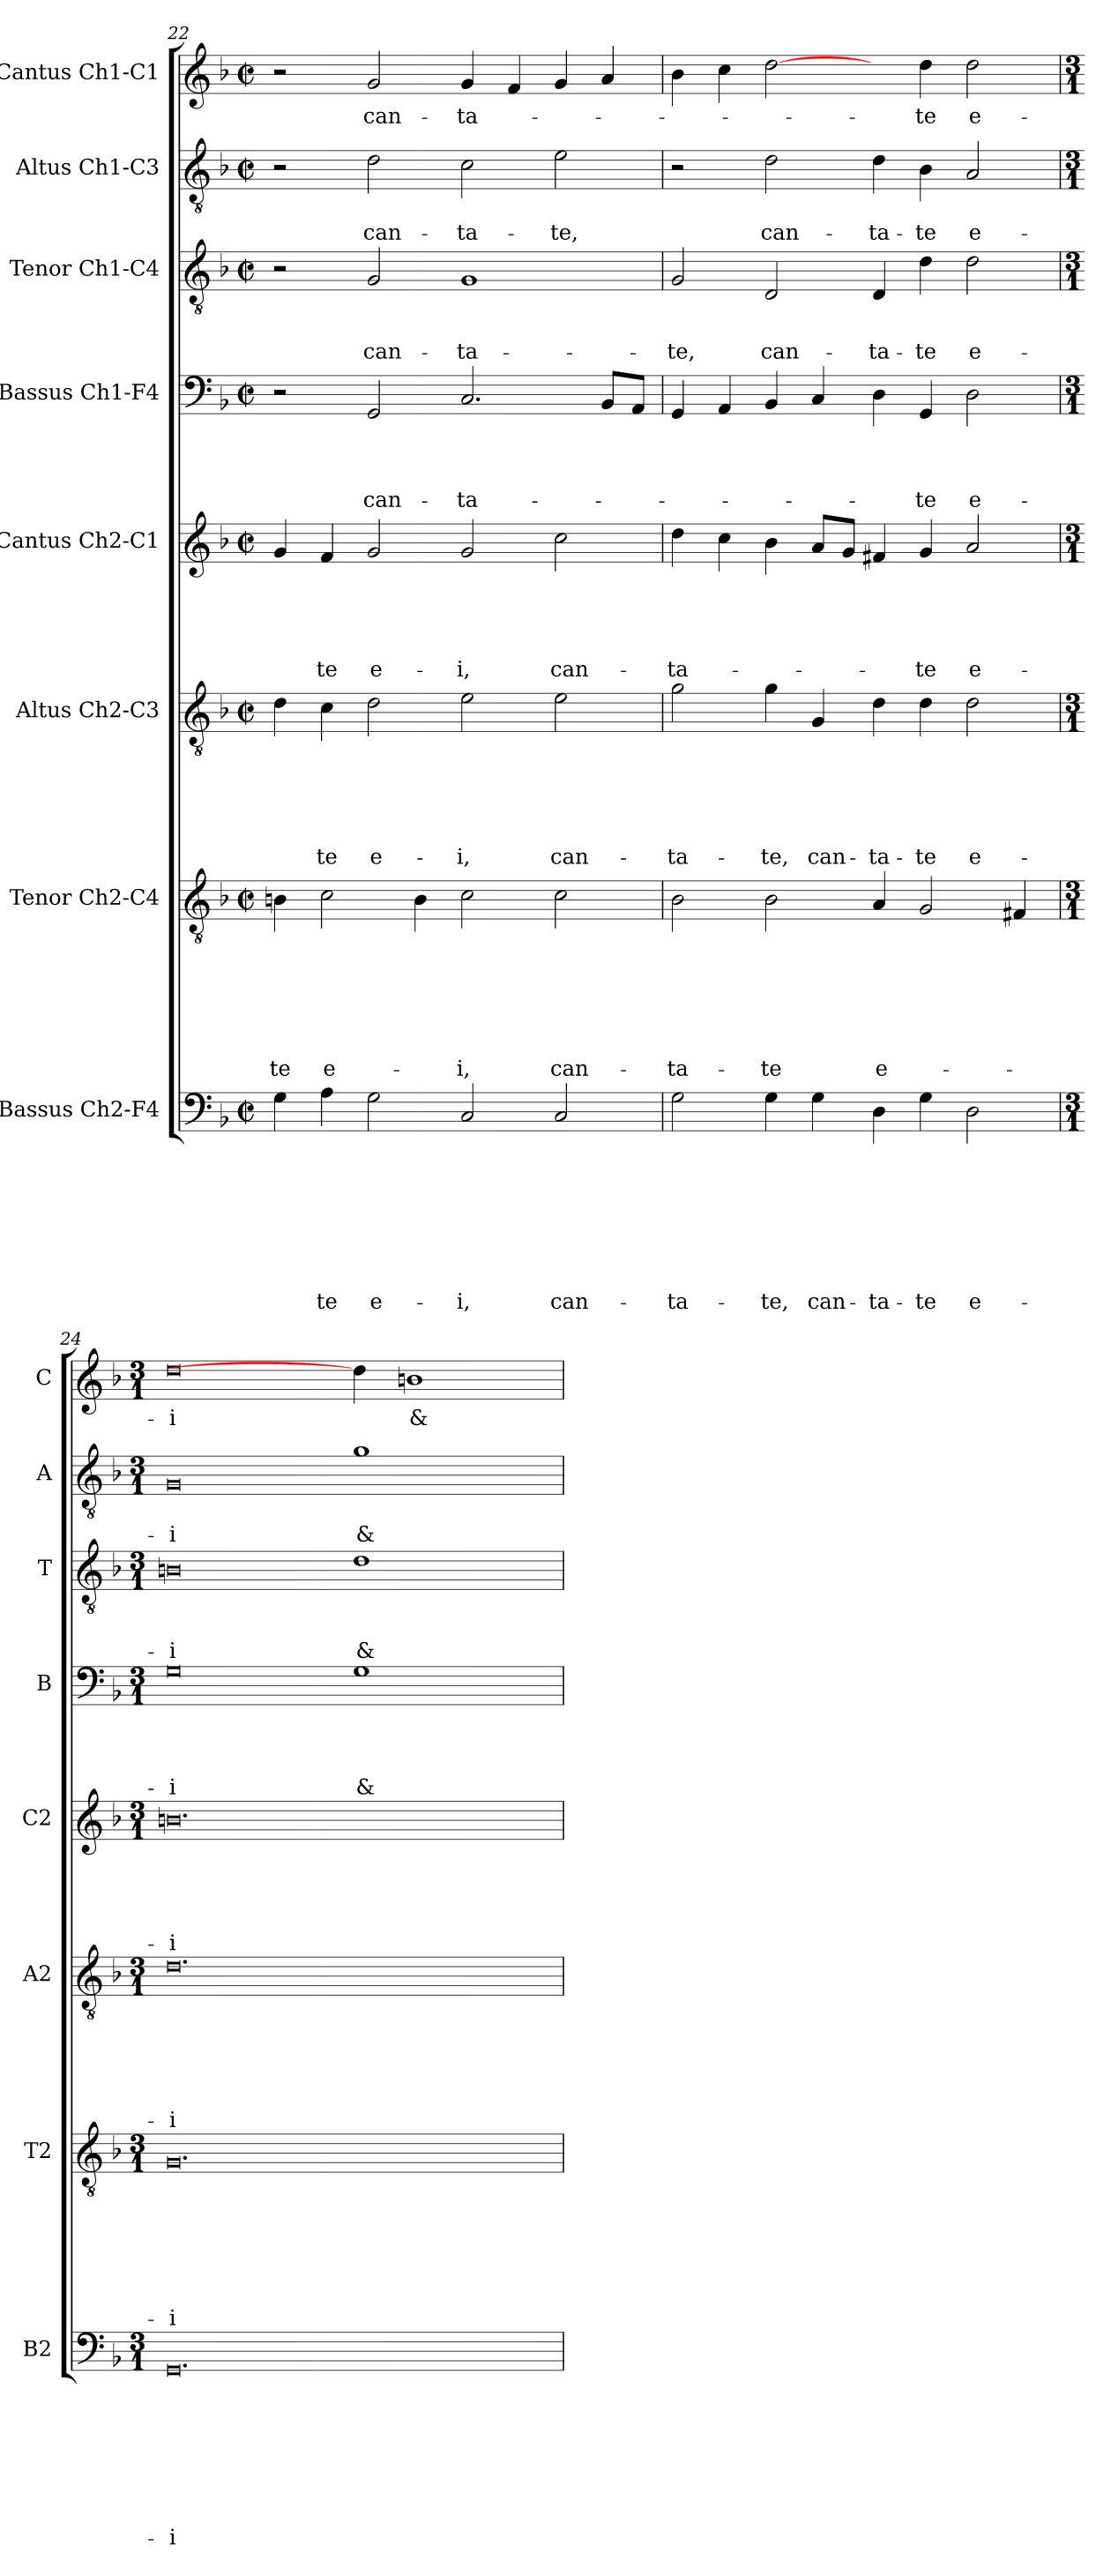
**kern	**text	**text	**text	**text	**text	**text	**text	**text	**kern	**text	**text	**text	**text	**text	**text	**text	**kern	**text	**text	**text	**text	**text	**text	**kern	**text	**text	**text	**text	**text	**kern	**text	**text	**text	**text	**kern	**text	**text	**text	**kern	**text	**text	**kern	**text
*part8	*part8	*part8	*part8	*part8	*part8	*part8	*part8	*part8	*part7	*part7	*part7	*part7	*part7	*part7	*part7	*part7	*part6	*part6	*part6	*part6	*part6	*part6	*part6	*part5	*part5	*part5	*part5	*part5	*part5	*part4	*part4	*part4	*part4	*part4	*part3	*part3	*part3	*part3	*part2	*part2	*part2	*part1	*part1
*staff8	*staff8	*staff8	*staff8	*staff8	*staff8	*staff8	*staff8	*staff8	*staff7	*staff7	*staff7	*staff7	*staff7	*staff7	*staff7	*staff7	*staff6	*staff6	*staff6	*staff6	*staff6	*staff6	*staff6	*staff5	*staff5	*staff5	*staff5	*staff5	*staff5	*staff4	*staff4	*staff4	*staff4	*staff4	*staff3	*staff3	*staff3	*staff3	*staff2	*staff2	*staff2	*staff1	*staff1
*I"Bassus Ch2-F4	*	*	*	*	*	*	*	*	*I"Tenor Ch2-C4	*	*	*	*	*	*	*	*I"Altus Ch2-C3	*	*	*	*	*	*	*I"Cantus Ch2-C1	*	*	*	*	*	*I"Bassus Ch1-F4	*	*	*	*	*I"Tenor Ch1-C4	*	*	*	*I"Altus Ch1-C3	*	*	*I"Cantus Ch1-C1	*
*I'B2	*	*	*	*	*	*	*	*	*I'T2	*	*	*	*	*	*	*	*I'A2	*	*	*	*	*	*	*I'C2	*	*	*	*	*	*I'B	*	*	*	*	*I'T	*	*	*	*I'A	*	*	*I'C	*
*clefF4	*	*	*	*	*	*	*	*	*clefGv2	*	*	*	*	*	*	*	*clefGv2	*	*	*	*	*	*	*clefG2	*	*	*	*	*	*clefF4	*	*	*	*	*clefGv2	*	*	*	*clefGv2	*	*	*clefG2	*
*k[b-]	*	*	*	*	*	*	*	*	*k[b-]	*	*	*	*	*	*	*	*k[b-]	*	*	*	*	*	*	*k[b-]	*	*	*	*	*	*k[b-]	*	*	*	*	*k[b-]	*	*	*	*k[b-]	*	*	*k[b-]	*
*F:	*	*	*	*	*	*	*	*	*F:	*	*	*	*	*	*	*	*F:	*	*	*	*	*	*	*F:	*	*	*	*	*	*F:	*	*	*	*	*F:	*	*	*	*F:	*	*	*F:	*
*M2/2	*	*	*	*	*	*	*	*	*M2/2	*	*	*	*	*	*	*	*M2/2	*	*	*	*	*	*	*M2/2	*	*	*	*	*	*M2/2	*	*	*	*	*M2/2	*	*	*	*M2/2	*	*	*M2/2	*
*met(c|)	*	*	*	*	*	*	*	*	*met(c|)	*	*	*	*	*	*	*	*met(c|)	*	*	*	*	*	*	*met(c|)	*	*	*	*	*	*met(c|)	*	*	*	*	*met(c|)	*	*	*	*met(c|)	*	*	*met(c|)	*
=22	=22	=22	=22	=22	=22	=22	=22	=22	=22	=22	=22	=22	=22	=22	=22	=22	=22	=22	=22	=22	=22	=22	=22	=22	=22	=22	=22	=22	=22	=22	=22	=22	=22	=22	=22	=22	=22	=22	=22	=22	=22	=22	=22
!	!	!	!	!	!	!	!	!	!	!	!	!	!	!	!	!LO:LY:b	!	!	!	!	!	!	!	!	!	!	!	!	!	!	!	!	!	!	!	!	!	!	!	!	!	!	!
4G\	.	.	.	.	.	.	.	.	4Bn\	.	.	.	.	.	.	-te	4d\	.	.	.	.	.	.	4g/	.	.	.	.	.	2r	.	.	.	.	2r	.	.	.	2r	.	.	2r	.
!	!	!	!	!	!	!	!	!LO:LY:b	!	!	!	!	!	!	!	!LO:LY:b	!	!	!	!	!	!	!LO:LY:b	!	!	!	!	!	!LO:LY:b	!	!	!	!	!	!	!	!	!	!	!	!	!	!
4A\	.	.	.	.	.	.	.	-te	2c\	.	.	.	.	.	.	e-	4c\	.	.	.	.	.	-te	4f/	.	.	.	.	-te	.	.	.	.	.	.	.	.	.	.	.	.	.	.
!	!	!	!	!	!	!	!	!LO:LY:b	!	!	!	!	!	!	!	!	!	!	!	!	!	!	!LO:LY:b	!	!	!	!	!	!LO:LY:b	!	!	!	!	!LO:LY:b	!	!	!	!LO:LY:b	!	!	!LO:LY:b	!	!LO:LY:b
2G\	.	.	.	.	.	.	.	e-	.	.	.	.	.	.	.	.	2d\	.	.	.	.	.	e-	2g/	.	.	.	.	e-	2GG/	.	.	.	can-	2G/	.	.	can-	2d\	.	can-	2g/	can-
.	.	.	.	.	.	.	.	.	4B\	.	.	.	.	.	.	.	.	.	.	.	.	.	.	.	.	.	.	.	.	.	.	.	.	.	.	.	.	.	.	.	.	.	.
!	!	!	!	!	!	!	!	!LO:LY:b	!	!	!	!	!	!	!	!LO:LY:b	!	!	!	!	!	!	!LO:LY:b	!	!	!	!	!	!LO:LY:b	!	!	!	!	!LO:LY:b	!	!	!	!LO:LY:b	!	!	!LO:LY:b	!	!LO:LY:b
2C/	.	.	.	.	.	.	.	-i,	2c\	.	.	.	.	.	.	-i,	2e\	.	.	.	.	.	-i,	2g/	.	.	.	.	-i,	2.C/	.	.	.	-ta-	1G	.	.	-ta-	2c\	.	-ta-	4g/	-ta-
.	.	.	.	.	.	.	.	.	.	.	.	.	.	.	.	.	.	.	.	.	.	.	.	.	.	.	.	.	.	.	.	.	.	.	.	.	.	.	.	.	.	4f/	.
!	!	!	!	!	!	!	!	!LO:LY:b	!	!	!	!	!	!	!	!LO:LY:b	!	!	!	!	!	!	!LO:LY:b	!	!	!	!	!	!LO:LY:b	!	!	!	!	!	!	!	!	!	!	!	!LO:LY:b	!	!
2C/	.	.	.	.	.	.	.	can-	2c\	.	.	.	.	.	.	can-	2e\	.	.	.	.	.	can-	2cc\	.	.	.	.	can-	.	.	.	.	.	.	.	.	.	2e\	.	-te,	4g/	.
.	.	.	.	.	.	.	.	.	.	.	.	.	.	.	.	.	.	.	.	.	.	.	.	.	.	.	.	.	.	8BB-/L	.	.	.	.	.	.	.	.	.	.	.	4a/	.
.	.	.	.	.	.	.	.	.	.	.	.	.	.	.	.	.	.	.	.	.	.	.	.	.	.	.	.	.	.	8AA/J	.	.	.	.	.	.	.	.	.	.	.	.	.
=23	=23	=23	=23	=23	=23	=23	=23	=23	=23	=23	=23	=23	=23	=23	=23	=23	=23	=23	=23	=23	=23	=23	=23	=23	=23	=23	=23	=23	=23	=23	=23	=23	=23	=23	=23	=23	=23	=23	=23	=23	=23	=23	=23
!	!	!	!	!	!	!	!	!LO:LY:b	!	!	!	!	!	!	!	!LO:LY:b	!	!	!	!	!	!	!LO:LY:b	!	!	!	!	!	!LO:LY:b	!	!	!	!	!	!	!	!	!LO:LY:b	!	!	!	!	!
2G\	.	.	.	.	.	.	.	-ta-	2B-\	.	.	.	.	.	.	-ta-	2g\	.	.	.	.	.	-ta-	4dd\	.	.	.	.	-ta-	4GG/	.	.	.	.	2G/	.	.	-te,	2r	.	.	4b-\	.
.	.	.	.	.	.	.	.	.	.	.	.	.	.	.	.	.	.	.	.	.	.	.	.	4cc\	.	.	.	.	.	4AA/	.	.	.	.	.	.	.	.	.	.	.	4cc\	.
!	!	!	!	!	!	!	!	!LO:LY:b	!	!	!	!	!	!	!	!LO:LY:b	!	!	!	!	!	!	!LO:LY:b	!	!	!	!	!	!	!	!	!	!	!	!	!	!	!LO:LY:b	!	!	!LO:LY:b	!	!
4G\	.	.	.	.	.	.	.	-te,	2B-\	.	.	.	.	.	.	-te	4g\	.	.	.	.	.	-te,	4b-\	.	.	.	.	.	4BB-/	.	.	.	.	2D/	.	.	can-	2d\	.	can-	[2dd\	.
!	!	!	!	!	!	!	!	!LO:LY:b	!	!	!	!	!	!	!	!	!	!	!	!	!	!	!LO:LY:b	!	!	!	!	!	!	!	!	!	!	!	!	!	!	!	!	!	!	!	!
4G\	.	.	.	.	.	.	.	can-	.	.	.	.	.	.	.	.	4G/	.	.	.	.	.	can-	8a/L	.	.	.	.	.	4C/	.	.	.	.	.	.	.	.	.	.	.	.	.
.	.	.	.	.	.	.	.	.	.	.	.	.	.	.	.	.	.	.	.	.	.	.	.	8g/J	.	.	.	.	.	.	.	.	.	.	.	.	.	.	.	.	.	.	.
!	!	!	!	!	!	!	!	!LO:LY:b	!	!	!	!	!	!	!	!LO:LY:b	!	!	!	!	!	!	!LO:LY:b	!	!	!	!	!	!	!	!	!	!	!	!	!	!	!LO:LY:b	!	!	!LO:LY:b	!	!
4D\	.	.	.	.	.	.	.	-ta-	4A/	.	.	.	.	.	.	e-	4d\	.	.	.	.	.	-ta-	4f#X/	.	.	.	.	.	4D\	.	.	.	.	4D/	.	.	-ta-	4d\	.	-ta-	4ryy	.
!	!	!	!	!	!	!	!	!LO:LY:b	!	!	!	!	!	!	!	!	!	!	!	!	!	!	!LO:LY:b	!	!	!	!	!	!LO:LY:b	!	!	!	!	!LO:LY:b	!	!	!	!LO:LY:b	!	!	!LO:LY:b	!	!LO:LY:b
4G\	.	.	.	.	.	.	.	-te	2G/	.	.	.	.	.	.	.	4d\	.	.	.	.	.	-te	4g/	.	.	.	.	-te	4GG/	.	.	.	-te	4d\	.	.	-te	4B-\	.	-te	4dd\	-te
!	!	!	!	!	!	!	!	!LO:LY:b	!	!	!	!	!	!	!	!	!	!	!	!	!	!	!LO:LY:b	!	!	!	!	!	!LO:LY:b	!	!	!	!	!LO:LY:b	!	!	!	!LO:LY:b	!	!	!LO:LY:b	!	!LO:LY:b
2D\	.	.	.	.	.	.	.	e-	.	.	.	.	.	.	.	.	2d\	.	.	.	.	.	e-	2a/	.	.	.	.	e-	2D\	.	.	.	e-	2d\	.	.	e-	2A/	.	e-	2dd\	e-
.	.	.	.	.	.	.	.	.	4F#X/	.	.	.	.	.	.	.	.	.	.	.	.	.	.	.	.	.	.	.	.	.	.	.	.	.	.	.	.	.	.	.	.	.	.
!!LO:LB:g=z
=24	=24	=24	=24	=24	=24	=24	=24	=24	=24	=24	=24	=24	=24	=24	=24	=24	=24	=24	=24	=24	=24	=24	=24	=24	=24	=24	=24	=24	=24	=24	=24	=24	=24	=24	=24	=24	=24	=24	=24	=24	=24	=24	=24
*M3/1	*	*	*	*	*	*	*	*	*M3/1	*	*	*	*	*	*	*	*M3/1	*	*	*	*	*	*	*M3/1	*	*	*	*	*	*M3/1	*	*	*	*	*M3/1	*	*	*	*M3/1	*	*	*M3/1	*
!	!	!	!	!	!	!	!	!LO:LY:b	!	!	!	!	!	!	!	!LO:LY:b	!	!	!	!	!	!	!LO:LY:b	!	!	!	!	!	!LO:LY:b	!	!	!	!	!LO:LY:b	!	!	!	!LO:LY:b	!	!	!LO:LY:b	!	!LO:LY:b
0.GG	.	.	.	.	.	.	.	-i	0.G	.	.	.	.	.	.	-i	0.d	.	.	.	.	.	-i	0.bn	.	.	.	.	-i	0G	.	.	.	-i	0Bn	.	.	-i	0G	.	-i	0dd	-i
!	!	!	!	!	!	!	!	!	!	!	!	!	!	!	!	!	!	!	!	!	!	!	!	!	!	!	!	!	!	!	!	!	!	!LO:LY:b	!	!	!	!LO:LY:b	!	!	!LO:LY:b	!	!
.	.	.	.	.	.	.	.	.	.	.	.	.	.	.	.	.	.	.	.	.	.	.	.	.	.	.	.	.	.	1G	.	.	.	&	1d	.	.	&	1g	.	&	4dd\]	.
!	!	!	!	!	!	!	!	!	!	!	!	!	!	!	!	!	!	!	!	!	!	!	!	!	!	!	!	!	!	!	!	!	!	!	!	!	!	!	!	!	!	!	!LO:LY:b
.	.	.	.	.	.	.	.	.	.	.	.	.	.	.	.	.	.	.	.	.	.	.	.	.	.	.	.	.	.	.	.	.	.	.	.	.	.	.	.	.	.	1bn	&
4ryy	.	.	.	.	.	.	.	.	4ryy	.	.	.	.	.	.	.	4ryy	.	.	.	.	.	.	4ryy	.	.	.	.	.	4ryy	.	.	.	.	4ryy	.	.	.	4ryy	.	.	.	.
=	=	=	=	=	=	=	=	=	=	=	=	=	=	=	=	=	=	=	=	=	=	=	=	=	=	=	=	=	=	=	=	=	=	=	=	=	=	=	=	=	=	=	=
*-	*-	*-	*-	*-	*-	*-	*-	*-	*-	*-	*-	*-	*-	*-	*-	*-	*-	*-	*-	*-	*-	*-	*-	*-	*-	*-	*-	*-	*-	*-	*-	*-	*-	*-	*-	*-	*-	*-	*-	*-	*-	*-	*-
